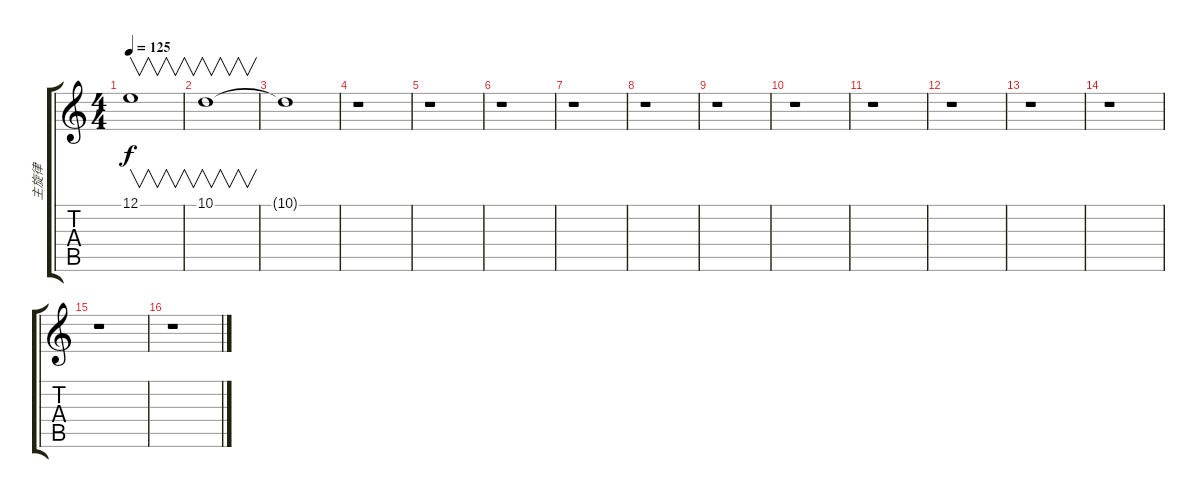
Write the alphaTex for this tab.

\track ("主旋律" "主旋律") {instrument choiraahs}
\staff {score tabs}
\tuning (E4 B3 G3 D3 A2 E2) {hide}
\ts (4 4)
\tempo 125
\clef g2
\ks c
12.1.1{v dy f} |
10.1.1{v} |
10.1{t}.1 |
r.1 |
r.1 |
r.1 |
r.1 |
r.1 |
r.1 |
r.1 |
r.1 |
r.1 |
r.1 |
r.1 |
r.1 |
r.1
